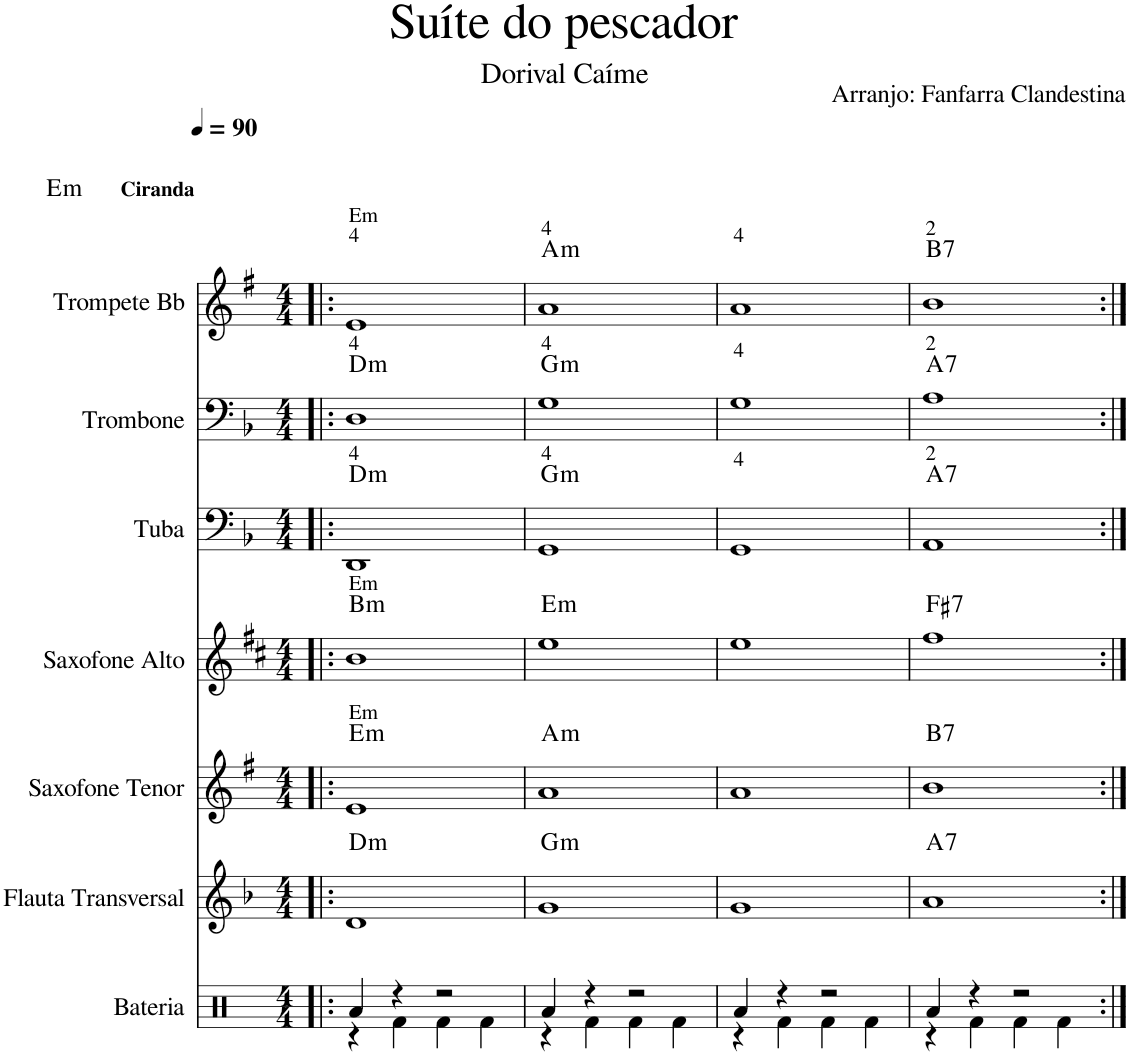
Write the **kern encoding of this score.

**kern	**kern	**harte	**kern	**harte	**kern	**harte	**kern	**harte	**kern	**harte	**kern	**harte
*part7	*part6	*part6	*part5	*part5	*part4	*part4	*part3	*part3	*part2	*part2	*part1	*part1
*staff7	*staff6	*	*staff5	*	*staff4	*	*staff3	*	*staff2	*	*staff1	*
*I"Bateria	*I"Flauta Transversal	*	*I"Saxofone Tenor	*	*I"Saxofone Alto	*	*I"Tuba	*	*I"Trombone	*	*I"Trompete Bb	*
*I'Bat.	*I'Fl.	*	*I'Sax. Tn.	*	*	*	*I'Tba.	*	*I'Tbn.	*	*I'Tpt. Bb	*
*clefX	*clefG2	*	*clefG2	*	*clefG2	*	*clefF4	*	*clefF4	*	*clefG2	*
*	*	*	*Trd8c14	*	*Trd5c9	*	*	*	*	*	*Trd1c2	*
*k[]	*k[b-]	*	*k[f#]	*	*k[f#c#]	*	*k[b-]	*	*k[b-]	*	*k[f#]	*
*M4/4	*M4/4	*	*M4/4	*	*M4/4	*	*M4/4	*	*M4/4	*	*M4/4	*
*MM90	*MM90	*	*MM90	*	*MM90	*	*MM90	*	*MM90	*	*MM90	*
=1!|:	=1!|:	=1!|:	=1!|:	=1!|:	=1!|:	=1!|:	=1!|:	=1!|:	=1!|:	=1!|:	=1!|:	=1!|:
*^	*	*	*	*	*	*	*	*	*	*	*	*
!	!	!	!	!	!	!	!	!	!	!	!	!LO:TX:a:t=4	!
!	!	!	!	!	!	!	!	!	!	!	!	!LO:TX:a:t=Em	!
!	!	!	!	!	!	!	!	!	!	!	!	!LO:TX:a:B:t=Ciranda	!
!	!	!	!	!	!	!	!	!	!	!LO:TX:a:t=4	!	!	!
!	!	!	!	!	!	!	!	!LO:TX:a:t=4	!	!	!	!	!
!	!	!	!	!	!	!LO:TX:a:t=Em	!	!	!	!	!	!	!
!	!	!	!LO:H:kt=m	!LO:TX:a:t=Em	!LO:H:kt=m	!	!LO:H:kt=m	!	!LO:H:kt=m	!	!LO:H:kt=m	!	!LO:H:kt=m
4Ra/	4r	1d	D:min	1e	E:min	1b	B:min	1DD	D:min	1D	D:min	1e	E:min
4r	4Rf\	.	.	.	.	.	.	.	.	.	.	.	.
2r	4Rf\	.	.	.	.	.	.	.	.	.	.	.	.
.	4Rf\	.	.	.	.	.	.	.	.	.	.	.	.
=2	=2	=2	=2	=2	=2	=2	=2	=2	=2	=2	=2	=2	=2
!	!	!	!	!	!	!	!	!	!	!	!	!LO:TX:a:t=4	!
!	!	!	!	!	!	!	!	!	!	!LO:TX:a:t=4	!	!	!
!	!	!	!LO:H:kt=m	!	!LO:H:kt=m	!	!LO:H:kt=m	!LO:TX:a:t=4	!LO:H:kt=m	!	!LO:H:kt=m	!	!LO:H:kt=m
4Ra/	4r	1g	G:min	1a	A:min	1ee	E:min	1GG	G:min	1G	G:min	1a	A:min
4r	4Rf\	.	.	.	.	.	.	.	.	.	.	.	.
2r	4Rf\	.	.	.	.	.	.	.	.	.	.	.	.
.	4Rf\	.	.	.	.	.	.	.	.	.	.	.	.
=3	=3	=3	=3	=3	=3	=3	=3	=3	=3	=3	=3	=3	=3
!	!	!	!	!	!	!	!	!	!	!	!	!LO:TX:a:t=4	!
!	!	!	!	!	!	!	!	!	!	!LO:TX:a:t=4	!	!	!
!	!	!	!	!	!	!	!	!LO:TX:a:t=4	!	!	!	!	!
4Ra/	4r	1g	.	1a	.	1ee	.	1GG	.	1G	.	1a	.
4r	4Rf\	.	.	.	.	.	.	.	.	.	.	.	.
2r	4Rf\	.	.	.	.	.	.	.	.	.	.	.	.
.	4Rf\	.	.	.	.	.	.	.	.	.	.	.	.
=4	=4	=4	=4	=4	=4	=4	=4	=4	=4	=4	=4	=4	=4
!	!	!	!	!	!	!	!	!	!	!	!	!LO:TX:a:t=2	!
!	!	!	!	!	!	!	!	!	!	!LO:TX:a:t=2	!	!	!
!	!	!	!LO:H:kt=7	!	!LO:H:kt=7	!	!LO:H:kt=7	!LO:TX:a:t=2	!LO:H:kt=7	!	!LO:H:kt=7	!	!LO:H:kt=7
4Ra/	4r	1a	A:7	1b	B:7	1ff#	F#:7	1AA	A:7	1A	A:7	1b	B:7
4r	4Rf\	.	.	.	.	.	.	.	.	.	.	.	.
2r	4Rf\	.	.	.	.	.	.	.	.	.	.	.	.
.	4Rf\	.	.	.	.	.	.	.	.	.	.	.	.
*v	*v	*	*	*	*	*	*	*	*	*	*	*	*
=:|!	=:|!	=:|!	=:|!	=:|!	=:|!	=:|!	=:|!	=:|!	=:|!	=:|!	=:|!	=:|!
*-	*-	*-	*-	*-	*-	*-	*-	*-	*-	*-	*-	*-
